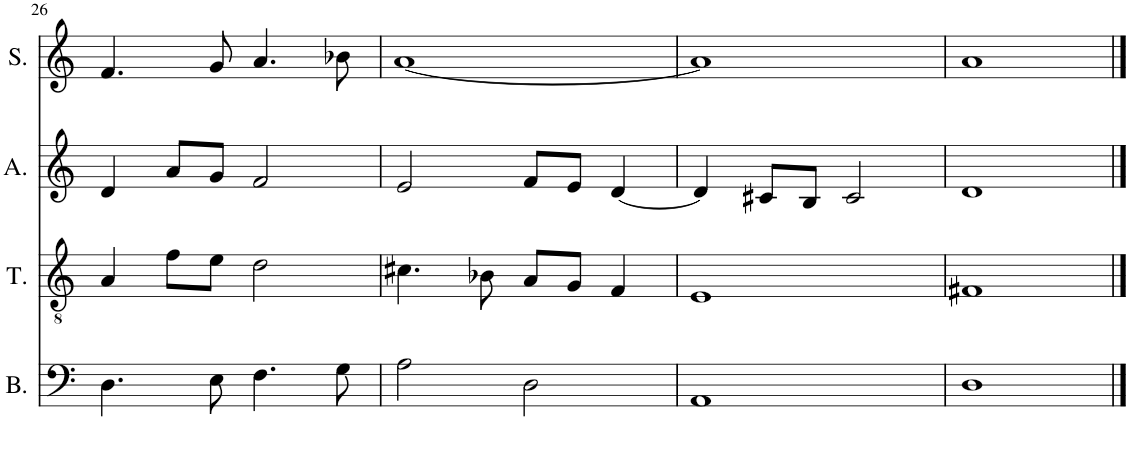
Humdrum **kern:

**kern	**kern	**kern	**kern
*part4	*part3	*part2	*part1
*staff4	*staff3	*staff2	*staff1
*I"Bass	*I"Tenor	*I"Alto	*I"Soprano
*I'B.	*I'T.	*I'A.	*I'S.
!!LO:PB:g=z
*clefF4	*clefGv2	*clefG2	*clefG2
*k[]	*k[]	*k[]	*k[]
*M4/4	*M4/4	*M4/4	*M4/4
=26	=26	=26	=26
4.D\	4A/	4d/	4.f/
.	8f\L	8a/L	.
8E\	8e\J	8g/J	8g/
4.F\	2d\	2f/	4.a/
8G\	.	.	8b-X\
=27	=27	=27	=27
2A\	4.c#X\	2e/	[1a
.	8B-X\	.	.
2D\	8A/L	8f/L	.
.	8G/J	8e/J	.
.	4F/	[4d/	.
=28	=28	=28	=28
1AA	1E	4d/]	1a]
.	.	8c#X/L	.
.	.	8B/J	.
.	.	2c#/	.
=29	=29	=29	=29
1D	1F#X	1d	1a
==	==	==	==
*-	*-	*-	*-
